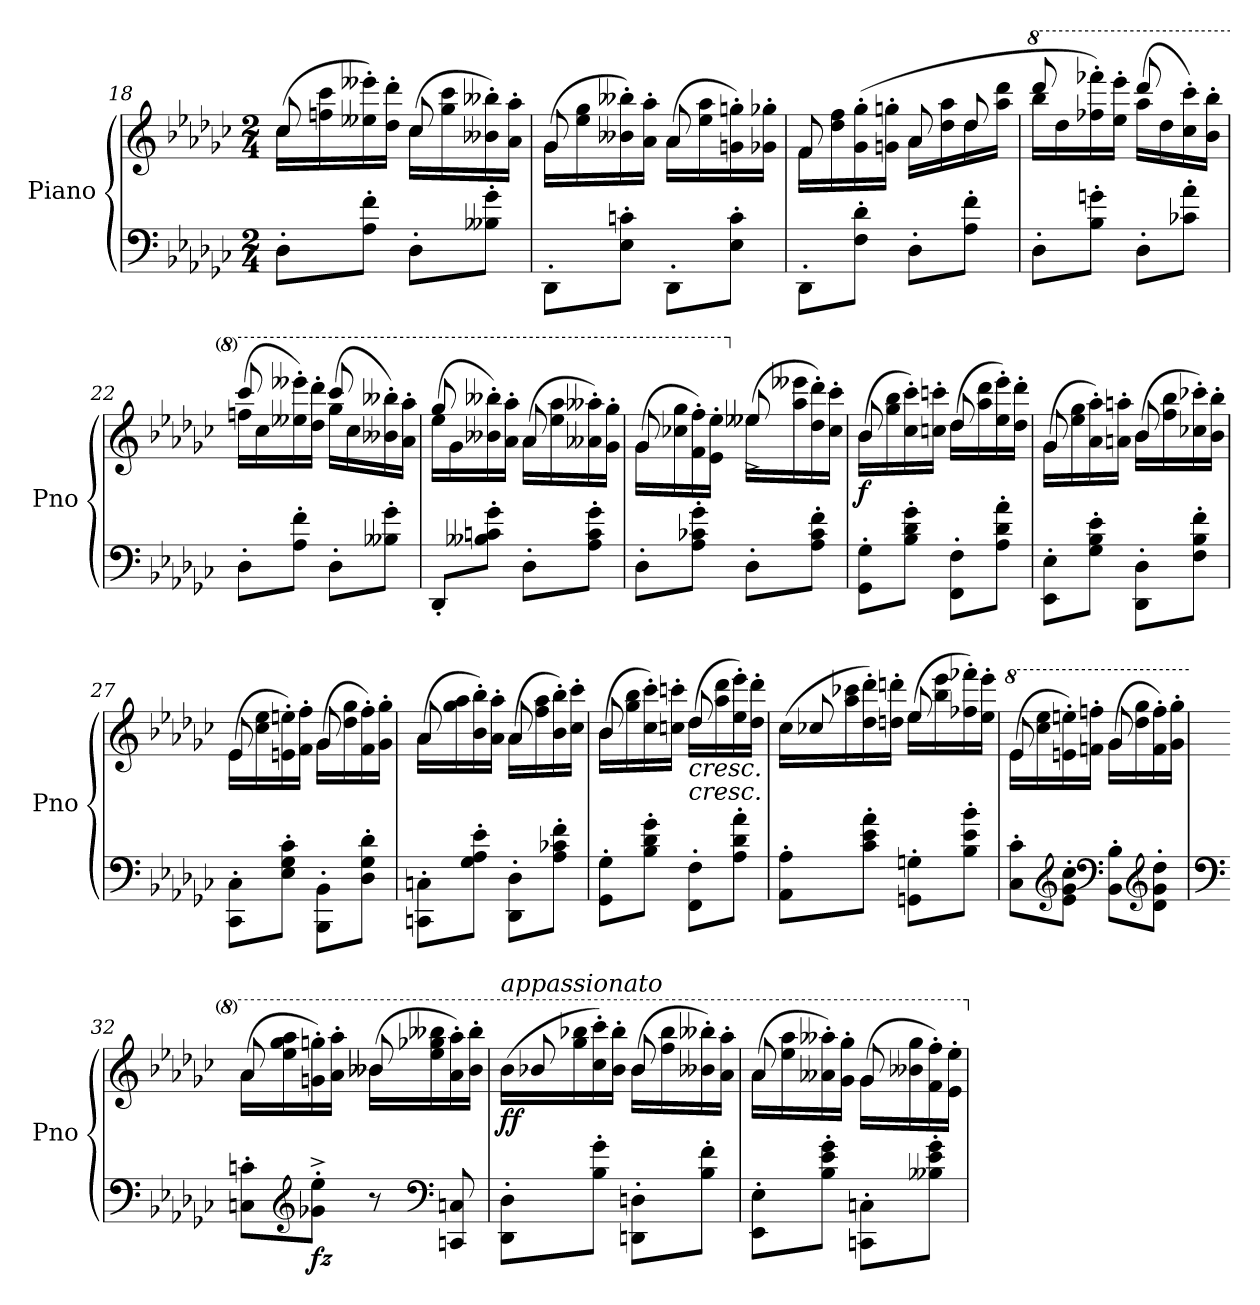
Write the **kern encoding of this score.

**kern	**kern	**dynam
*part1	*part1	*part1
*staff2	*staff1	*staff1/2
*I"Piano	*	*
*I'Pno	*	*
*clefF4	*clefG2	*
*k[b-e-a-d-g-c-]	*k[b-e-a-d-g-c-]	*
*M2/4	*M2/4	*
=18	=18	=18
*	*^	*
8D-'\L	(>16cc-\LL	8cc-/	.
.	16ffn\ 16ccc-\	.	.
8A-\' 8f\'J	16ee--X\' 16eee--X\')	8ryy	.
.	16dd-\' 16ddd-\'JJ	.	.
8D-'\L	(>16cc-\LL	8cc-/	.
.	16gg-\ 16ccc-\	.	.
8B--X\' 8g-\'J	16b--X\' 16bb--X\')	8ryy	.
.	16a-\' 16aa-\'JJ	.	.
=19	=19	=19	=19
8DD-'\L	(>16g-\LL	8g-/	.
.	16ee-\ 16gg-\	.	.
8E-\' 8cn\'J	16b--X\' 16bb--X\')	8ryy	.
.	16a-\' 16aa-\'JJ	.	.
8DD-'\L	(>16a-\LL	8a-/	.
.	16ee-\ 16aa-\	.	.
8E-\' 8c\'J	16gn\' 16ggn\')	8ryy	.
.	16g-X\' 16gg-X\'JJ	.	.
=20	=20	=20	=20
8DD-'\L	16f\LL	(>8f/	.
.	16dd-\ 16ff\	.	.
8F\' 8d-\'J	(16g-\' 16gg-\'	8ryy	.
.	16gn\' 16ggn\'JJ	.	.
8D-'\L	16a-\LL	(8a-/	.
.	16dd-\ 16aa-\	.	.
8A-\' 8f\'J	16dd-\	8dd-/	.
.	16aa-\ 16ddd-\JJ	.	.
!!LO:LB:g=z	!!
=21	=21	=21	=21
*	*8va	*	*
8D-'\L	16bbb-\LL	8dddd-/	.
.	16ddd-\	.	.
8B-\' 8gn\'J	16fff-X\' 16ffff-X\')	8ryy	.
.	16eee-\' 16eeee-\'JJ	.	.
8D-'\L	(>16aaa-\LL	8dddd-/	.
.	16ddd-\	.	.
8c-X\' 8a-\'J	16ccc-\' 16cccc-\')	8ryy	.
.	16bb-\' 16bbb-\'JJ	.	.
=22	=22	=22	=22
8D-'\L	(>16fffn\LL	8cccc-/	.
.	16ccc-\	.	.
8A-\' 8f\'J	16eee--X\' 16eeee--X\')	8ryy	.
.	16ddd-\' 16dddd-\'JJ	.	.
8D-'\L	(>16ggg-\LL	8cccc-/	.
.	16ccc-\	.	.
8B--X\' 8g-\'J	16bb--X\' 16bbb--X\')	8ryy	.
.	16aa-\' 16aaa-\'JJ	.	.
=23	=23	=23	=23
8DD-'/L	(>16eee-\LL	8ggg-/	.
.	16gg-\	.	.
8B--X\' 8cn\' 8g-\'J	16bb--X\' 16bbb--X\')	8ryy	.
.	16aa-\' 16aaa-\'JJ	.	.
8D-'\L	(>16aa-\LL	8aa-/	.
.	16eee-\ 16aaa-\	.	.
8A-\' 8c\' 8g-\'J	16aa--X\' 16aaa--X\')	8ryy	.
.	16gg-\' 16ggg-\'JJ	.	.
=24	=24	=24	=24
8D-'\L	(>16gg-\LL	8gg-/	.
.	16ccc-X\ 16ggg-\	.	.
8A-\' 8c-X\' 8g-\'J	16ff\' 16fff\')	8ryy	.
.	16ee-\' 16eee-\'JJ	.	.
*	*X8va	*	*
8D-'\L	(>16ee--X\LL	8ee--^/	.
.	16aa-\ 16eee--X\	.	.
8A-\' 8c-\' 8f\'J	16dd-\' 16ddd-\')	8ryy	.
.	16cc-\' 16ccc-\'JJ	.	.
!!LO:LB:g=z	!!
=25	=25	=25	=25
!	!	!	!LO:DY:b
8GG-\' 8G-\'L	(>16b-\LL	8b-/	f
.	16gg-\ 16bb-\	.	.
8B-\' 8d-\' 8g-\'J	16cc-\' 16ccc-\')	8ryy	.
.	16ccn\' 16cccn\'JJ	.	.
8FF\' 8F\'L	(>16dd-\LL	8dd-/	.
.	16aa-\ 16ddd-\	.	.
8A-\' 8d-\' 8a-\'J	16ee-\' 16eee-\')	8ryy	.
.	16dd-\' 16ddd-\'JJ	.	.
=26	=26	=26	=26
8EE-\' 8E-\'L	(>16g-\LL	8g-/	.
.	16ee-\ 16gg-\	.	.
8G-\' 8B-\' 8e-\'J	16a-\' 16aa-\')	8ryy	.
.	16an\' 16aan\'JJ	.	.
8DD-\' 8D-\'L	(>16b-\LL	8b-/	.
.	16ff\ 16bb-\	.	.
8F\' 8B-\' 8f\'J	16cc-X\' 16ccc-X\')	8ryy	.
.	16b-\' 16bb-\'JJ	.	.
=27	=27	=27	=27
8CC-\' 8C-\'L	(>16e-\LL	8e-/	.
.	16cc-\ 16ee-\	.	.
8E-\' 8G-\' 8c-\'J	16en\' 16een\')	8ryy	.
.	16f\' 16ff\'JJ	.	.
8BBB-\' 8BB-\'L	(>16g-\LL	8g-/	.
.	16dd-\ 16gg-\	.	.
8D-\' 8G-\' 8d-\'J	16f\' 16ff\')	8ryy	.
.	16g-\' 16gg-\'JJ	.	.
=28	=28	=28	=28
8CCn\' 8Cn\'L	(>16a-\LL	8a-/	.
.	16gg-\ 16aa-\	.	.
8G-\' 8A-\' 8e-\'J	16b-\' 16bb-\')	8ryy	.
.	16a-\' 16aa-\'JJ	.	.
8DD-\' 8D-\'L	(>16a-\LL	8a-/	.
.	16ff\ 16aa-\	.	.
8A-\' 8c-X\' 8f\'J	16b-\' 16bb-\')	8ryy	.
.	16cc-\' 16ccc-\'JJ	.	.
=29	=29	=29	=29
8GG-\' 8G-\'L	(>16b-\LL	8b-/	.
.	16gg-\ 16bb-\	.	.
8B-\' 8d-\' 8g-\'J	16cc-\' 16ccc-\')	8ryy	.
.	16ccn\' 16cccn\'JJ	.	.
!	!LO:TX:b:i:t=cresc.	!	!
!	!	!	!LO:HP:b
8FF\' 8F\'L	(>16dd-\LL	8dd-/	<
.	16aa-\ 16ddd-\	.	.
8A-\' 8d-\' 8a-\'J	16ee-\' 16eee-\')	8ryy	.
.	16dd-\' 16ddd-\'JJ	.	.
!!LO:LB:g=z	!!
=30	=30	=30	=30
8AA-\' 8A-\'L	(>16cc-\LL	8cc-X/	.
.	16aa-\ 16ccc-X\	.	.
8c-\' 8e-\' 8a-\'J	16dd-\' 16ddd-\')	8ryy	.
.	16ddn\' 16dddn\'JJ	.	.
8GGn\' 8Gn\'L	(>16ee-\LL	8ee-/	.
.	16bb-\ 16eee-\	.	.
8B-\' 8e-\' 8b-\'J	16ff-X\' 16fff-X\')	8ryy	.
.	16ee-\' 16eee-\'JJ	.	.
=31	=31	=31	=31
*	*8va	*	*
8C-\' 8c-\'L	(>16ee-\LL	8ee-/	.
.	16ccc-\ 16eee-\	.	.
*clefG2	*	*	*
8e-\' 8g-\' 8cc-\'J	16een\' 16eeen\')	8ryy	.
.	16ffn\' 16fffn\'JJ	.	.
*clefF4	*	*	*
8BB-\' 8B-\'L	(>16gg-\LL	8gg-/	.
.	16ddd-\ 16ggg-\	.	.
*clefG2	*	*	*
8d-\' 8g-\' 8dd-\'J	16ff\' 16fff\')	8ryy	.
.	16gg-\' 16ggg-\'JJ	.	.
=32	=32	=32	=32
*clefF4	*	*	*
8Cn\' 8cn\'L	(>16aa-\LL	8aa-/	.
.	16eee-\ 16ggg-\ 16aaa-\	.	.
*clefG2	*	*	*
!	!	!	!LO:DY:b=2
8g-X\'^ 8ee-\'^J	16ggn\' 16gggn\')	8ryy	fz
.	16aa-\' 16aaa-\'JJ	.	.
8r	(>16bb--X\LL	8bb--/	.
.	16eee-\ 16ggg-X\ 16bbb--X\	.	.
*clefF4	*	*	*
8CCn/ 8Cn/	16aa-\' 16aaa-\')	8ryy	.
.	16bb--\' 16bbb--\'JJ	.	.
*	*v	*v	*
.	.	[
=33	=33	=33
*	*^	*
!	!LO:TX:a:i:t=appassionato	!	!
!	!	!	!LO:DY:b
8DD-\' 8D-\'L)	(>16bb-\LL	8bb-X/	ff
.	16ggg-\ 16bbb-X\	.	.
8B-\' 8g-\'J	16ccc-\' 16cccc-\')	8ryy	.
.	16bb-\' 16bbb-\'JJ	.	.
8DDn\' 8Dn\'L	(>16bb-\LL	8bb-/	.
.	16fff\ 16bbb-\	.	.
8B-\' 8f\'J	16bb--X\' 16bbb--X\')	8ryy	.
.	16aa-\' 16aaa-\'JJ	.	.
!!LO:PB:g=z	!!
=34	=34	=34	=34
8EE-\' 8E-\'L	(>16aa-\LL	8aa-/	.
.	16eee-\ 16aaa-\	.	.
8B-\' 8e-\' 8g-\'J	16aa--X\' 16aaa--X\')	8ryy	.
.	16gg-\' 16ggg-\'JJ	.	.
8CCn\' 8Cn\'L	(>16gg-\LL	8gg-/	.
.	16bb--X\ 16ggg-\	.	.
8B--X\' 8e-\' 8g-\'J	16ff\' 16fff\')	8ryy	.
.	16ee-\' 16eee-\'JJ	.	.
*	*v	*v	*
*	*X8va	*
=	=	=
*-	*-	*-
